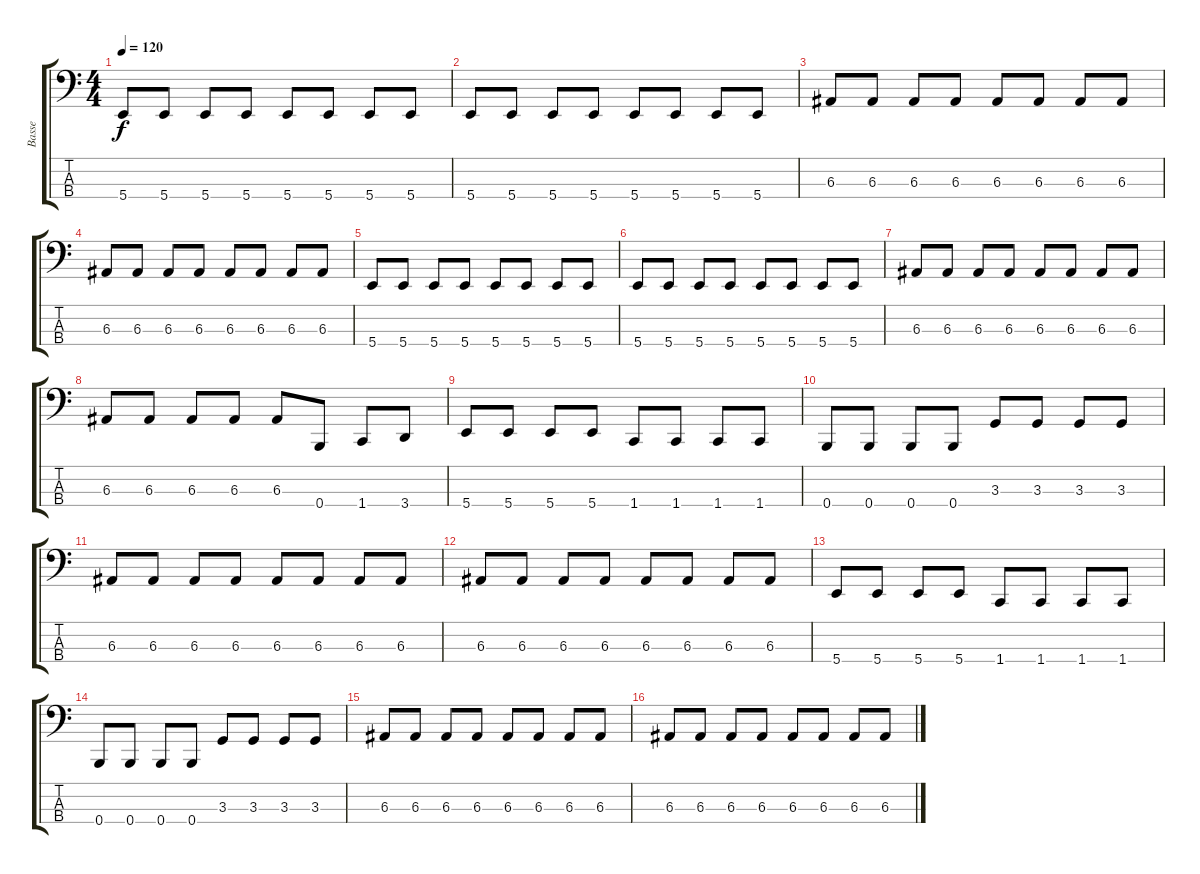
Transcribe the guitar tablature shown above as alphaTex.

\track ("Basse" "Basse") {instrument electricbasspick}
\staff {score tabs}
\tuning (D2 A1 E1 B0) {hide}
\ts (4 4)
\tempo 120
\clef f4
\ks c
5.4.8{dy f} 5.4.8 5.4.8 5.4.8 5.4.8 5.4.8 5.4.8 5.4.8 |
5.4.8 5.4.8 5.4.8 5.4.8 5.4.8 5.4.8 5.4.8 5.4.8 |
6.3.8 6.3.8 6.3.8 6.3.8 6.3.8 6.3.8 6.3.8 6.3.8 |
6.3.8 6.3.8 6.3.8 6.3.8 6.3.8 6.3.8 6.3.8 6.3.8 |
5.4.8 5.4.8 5.4.8 5.4.8 5.4.8 5.4.8 5.4.8 5.4.8 |
5.4.8 5.4.8 5.4.8 5.4.8 5.4.8 5.4.8 5.4.8 5.4.8 |
6.3.8 6.3.8 6.3.8 6.3.8 6.3.8 6.3.8 6.3.8 6.3.8 |
6.3.8 6.3.8 6.3.8 6.3.8 6.3.8 0.4.8 1.4.8 3.4.8 |
5.4.8 5.4.8 5.4.8 5.4.8 1.4.8 1.4.8 1.4.8 1.4.8 |
0.4.8 0.4.8 0.4.8 0.4.8 3.3.8 3.3.8 3.3.8 3.3.8 |
6.3.8 6.3.8 6.3.8 6.3.8 6.3.8 6.3.8 6.3.8 6.3.8 |
6.3.8 6.3.8 6.3.8 6.3.8 6.3.8 6.3.8 6.3.8 6.3.8 |
5.4.8 5.4.8 5.4.8 5.4.8 1.4.8 1.4.8 1.4.8 1.4.8 |
0.4.8 0.4.8 0.4.8 0.4.8 3.3.8 3.3.8 3.3.8 3.3.8 |
6.3.8 6.3.8 6.3.8 6.3.8 6.3.8 6.3.8 6.3.8 6.3.8 |
6.3.8 6.3.8 6.3.8 6.3.8 6.3.8 6.3.8 6.3.8 6.3.8
